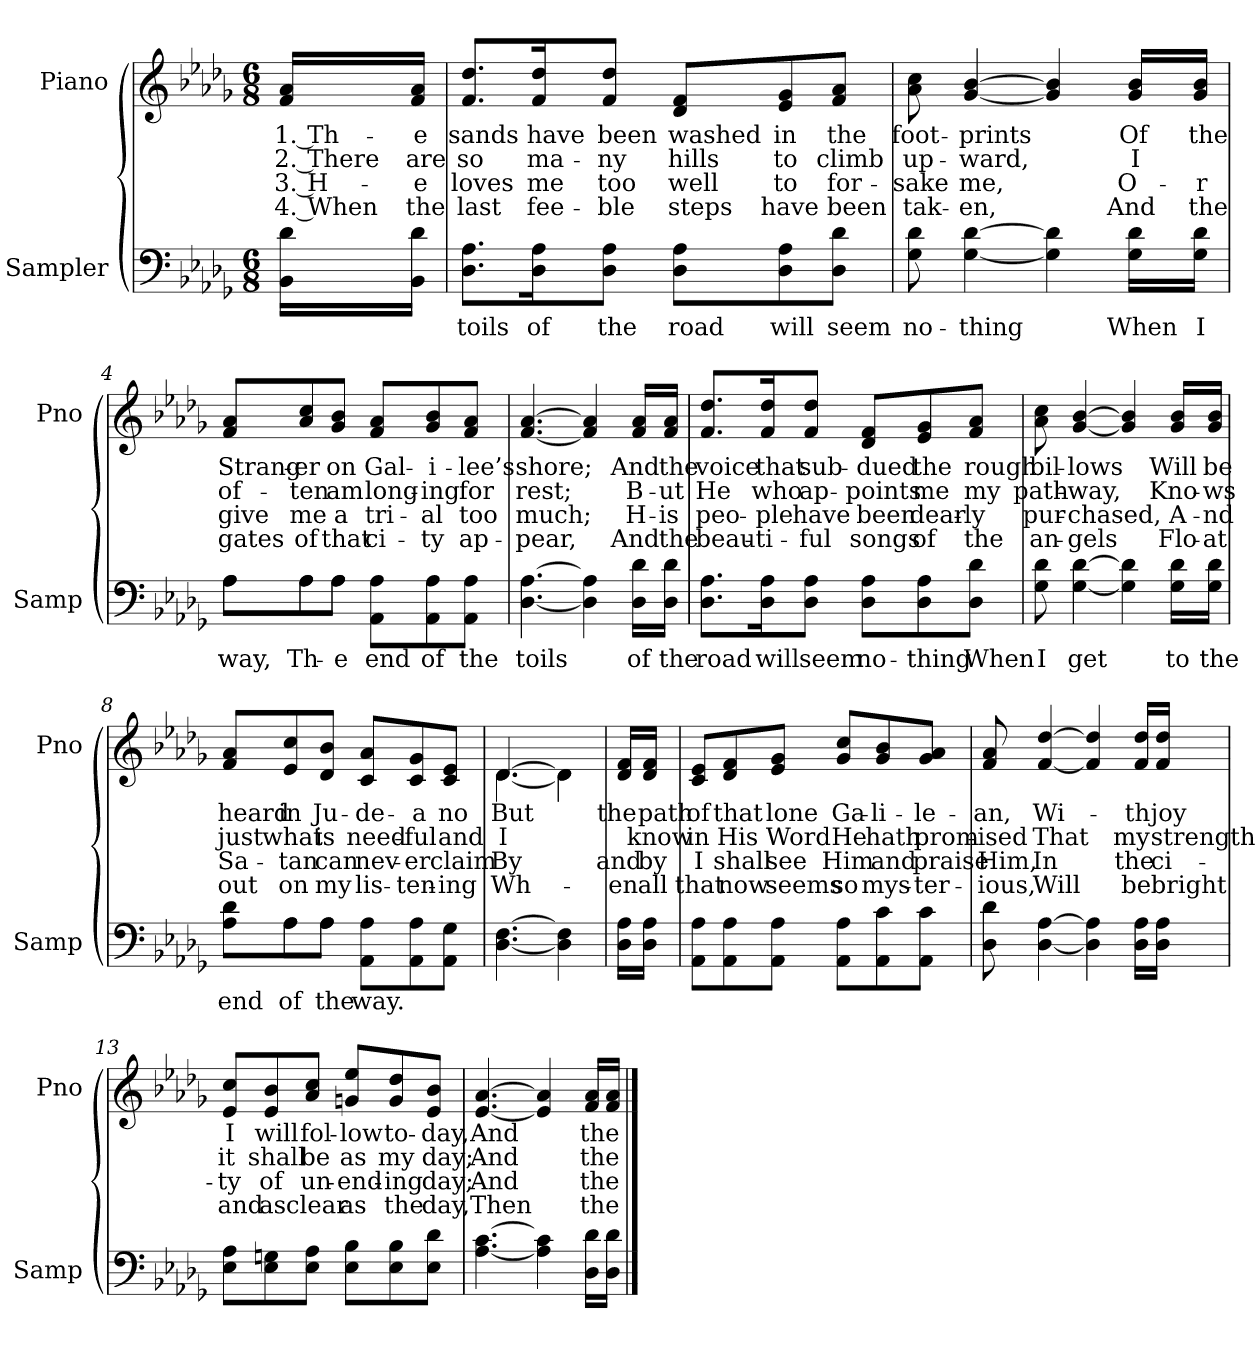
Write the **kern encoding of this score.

**kern	**text	**kern	**text	**text	**text	**text
*part2	*part2	*part1	*part1	*part1	*part1	*part1
*staff2	*staff2	*staff1	*staff1	*staff1	*staff1	*staff1
*I"Sampler	*	*I"Piano	*	*	*	*
*I'Samp	*	*I'Pno	*	*	*	*
*clefF4	*	*clefG2	*	*	*	*
*k[b-e-a-d-g-]	*	*k[b-e-a-d-g-]	*	*	*	*
*D-:	*	*D-:	*	*	*	*
*M6/8	*	*M6/8	*	*	*	*
=1	=1	=1	=1	=1	=1	=1
16BB-\ 16d-\LL	.	16f/ 16a-/LL	1. Th-	2. There	3. H-	4. When
16BB-\ 16d-\JJ	.	16f/ 16a-/JJ	-e	are	-e	the
=2	=2	=2	=2	=2	=2	=2
8.D-\ 8.A-\L	toils	8.f/ 8.dd-/L	sands	so	loves	last
16D-\ 16A-\K	of	16f/ 16dd-/K	have	ma-	me	fee-
8D-\ 8A-\J	the	8f/ 8dd-/J	been	-ny	too	-ble
8D-\ 8A-\L	road	8d-/ 8f/L	washed	hills	well	steps
8D-\ 8A-\	will	8e-/ 8g-/	in	to	to	have
8D-\ 8d-\J	seem	8f/ 8a-/J	the	climb	for-	been
=3	=3	=3	=3	=3	=3	=3
8G- 8d-	no-	8a- 8cc	foot-	up-	-sake	tak-
[4G- [4d-	-thing	[4g- [4b-	-prints	-ward,	me,	-en,
4G-] 4d-]	.	4g-] 4b-]	.	.	.	.
16G-\ 16d-\LL	When	16g-/ 16b-/LL	Of	I	O-	And
16G-\ 16d-\JJ	I	16g-/ 16b-/JJ	the	.	-r	the
=4	=4	=4	=4	=4	=4	=4
*^	*	*	*	*	*	*
8A-\L	8A-\L	way,	8f/ 8a-/L	Strang-	of-	give	gates
8A-\	8A-\	Th-	8a-/ 8cc/	-er	-ten	me	of
8A-\J	8A-\J	-e	8g-/ 8b-/J	on	am	a	that
8AA-\ 8A-\L	4.ryy	end	8f/ 8a-/L	Gal-	long-	tri-	ci-
8AA-\ 8A-\	.	of	8g-/ 8b-/	-i-	-ing	-al	-ty
8AA-\ 8A-\J	.	the	8f/ 8a-/J	-lee’s	for	too	ap-
*v	*v	*	*	*	*	*	*
=5	=5	=5	=5	=5	=5	=5
[4.D- [4.A-	toils	[4.f [4.a-	shore;	rest;	much;	-pear,
4D-] 4A-]	.	4f] 4a-]	.	.	.	.
16D-\ 16d-\LL	of	16f/ 16a-/LL	And	B-	H-	And
16D-\ 16d-\JJ	the	16f/ 16a-/JJ	the	-ut	-is	the
=6	=6	=6	=6	=6	=6	=6
8.D-\ 8.A-\L	road	8.f/ 8.dd-/L	voice	He	peo-	beau-
16D-\ 16A-\K	will	16f/ 16dd-/K	that	who	-ple	-ti-
8D-\ 8A-\J	seem	8f/ 8dd-/J	sub-	ap-	have	-ful
8D-\ 8A-\L	no-	8d-/ 8f/L	-dued	-points	been	songs
8D-\ 8A-\	-thing	8e-/ 8g-/	the	me	dear-	of
8D-\ 8d-\J	When	8f/ 8a-/J	rough	my	-ly	the
=7	=7	=7	=7	=7	=7	=7
8G- 8d-	I	8a- 8cc	bil-	path-	pur-	an-
[4G- [4d-	get	[4g- [4b-	-lows	-way,	-chased,	-gels
4G-] 4d-]	.	4g-] 4b-]	.	.	.	.
16G-\ 16d-\LL	to	16g-/ 16b-/LL	Will	Kno-	A-	Flo-
16G-\ 16d-\JJ	the	16g-/ 16b-/JJ	be	-ws	-nd	-at
=8	=8	=8	=8	=8	=8	=8
*^	*	*	*	*	*	*
8A-\ 8d-\L	8ryy	end	8f/ 8a-/L	heard	just	Sa-	out
8A-\	8A-\L	of	8e-/ 8cc/	in	what	-tan	on
8A-\J	8A-\J	the	8d-/ 8b-/J	Ju-	is	can	my
8AA-\ 8A-\L	4.ryy	way.	8c/ 8a-/L	-de-	need-	nev-	lis-
8AA-\ 8A-\	.	.	8c/ 8g-/	-a	-ful	-er	-ten-
8AA-\ 8G-\J	.	.	8c/ 8e-/J	no	and	claim	-ing
*v	*v	*	*	*	*	*	*
=9	=9	=9	=9	=9	=9	=9
*	*	*^	*	*	*	*
[4.D- [4.F	.	[4.d-/	[4.d-	But	I	By	Wh-
4D-] 4F]	.	4d-\]	4d-]	.	.	.	.
*	*	*v	*v	*	*	*	*
=10	=10	=10	=10	=10	=10	=10
16D-\ 16A-\LL	.	16d-/ 16f/LL	the	.	and	-en
16D-\ 16A-\JJ	.	16d-/ 16f/JJ	path	know	by	all
=11	=11	=11	=11	=11	=11	=11
8AA-\ 8A-\L	.	8c/ 8e-/L	of	in	I	that
8AA-\ 8A-\	.	8d-/ 8f/	that	His	shall	now
8AA-\ 8A-\J	.	8e-/ 8g-/J	lone	Word	see	seems
8AA-\ 8A-\L	.	8g-/ 8cc/L	Ga-	He	Him	so
8AA-\ 8c\	.	8g-/ 8b-/	-li-	hath	and	mys-
8AA-\ 8c\J	.	8g-/ 8a-/J	-le-	prom-	praise	-ter-
=12	=12	=12	=12	=12	=12	=12
8D- 8d-	.	8f 8a-	-an,	-ised	Him,	-ious,
[4D- [4A-	.	[4f [4dd-	Wi-	That	In	Will
4D-] 4A-]	.	4f] 4dd-]	.	.	.	.
16D-\ 16A-\LL	.	16f/ 16dd-/LL	-th	my	the	be
16D-\ 16A-\JJ	.	16f/ 16dd-/JJ	joy	strength	ci-	bright
=13	=13	=13	=13	=13	=13	=13
8E-\ 8A-\L	.	8e-/ 8cc/L	I	it	-ty	and
8E-\ 8Gn\	.	8e-/ 8b-/	will	shall	of	as
8E-\ 8A-\J	.	8a-/ 8cc/J	fol-	be	un-	clear
8E-\ 8B-\L	.	8gn/ 8ee-/L	-low	as	-end-	as
8E-\ 8B-\	.	8g/ 8dd-/	to-	my	-ing	the
8E-\ 8d-\J	.	8e-/ 8b-/J	-day,	day;	day;	day,
=14	=14	=14	=14	=14	=14	=14
[4.A- [4.c	.	[4.e- [4.a-	And	And	And	Then
4A-] 4c]	.	4e-] 4a-]	.	.	.	.
16D-\ 16d-\LL	.	16f/ 16a-/LL	the	the	the	the
16D-\ 16d-\JJ	.	16f/ 16a-/JJ	.	.	.	.
==	==	==	==	==	==	==
*-	*-	*-	*-	*-	*-	*-
